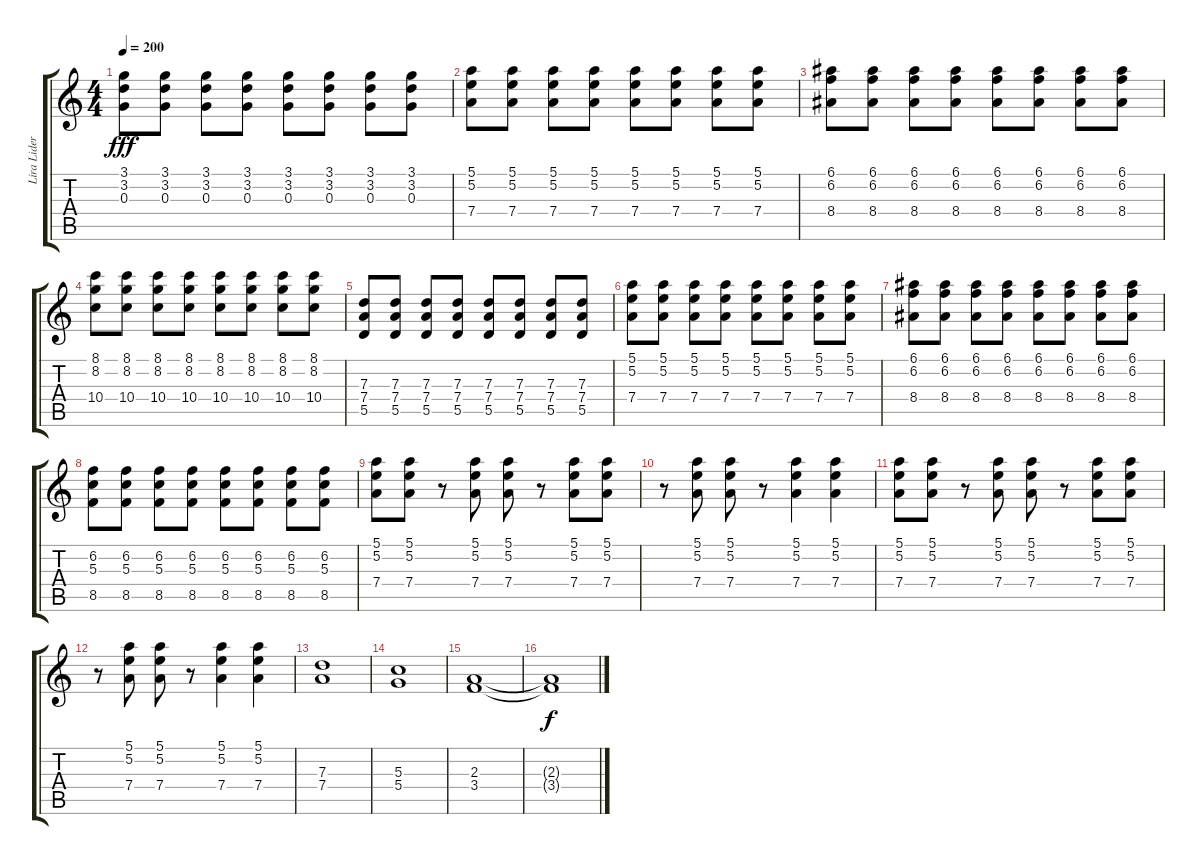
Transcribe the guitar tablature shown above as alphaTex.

\track ("Lira Lider" "Lira Lider") {instrument distortionguitar}
\staff {score tabs}
\tuning (E4 B3 G3 D3 A2 E2) {hide}
\ts (4 4)
\tempo 200
\clef g2
\ks c
(3.1 3.2 0.3).8{dy fff} (3.1 3.2 0.3).8 (3.1 3.2 0.3).8 (3.1 3.2 0.3).8 (3.1 3.2 0.3).8 (3.1 3.2 0.3).8 (3.1 3.2 0.3).8 (3.1 3.2 0.3).8 |
(5.1 5.2 7.4).8 (5.1 5.2 7.4).8 (5.1 5.2 7.4).8 (5.1 5.2 7.4).8 (5.1 5.2 7.4).8 (5.1 5.2 7.4).8 (5.1 5.2 7.4).8 (5.1 5.2 7.4).8 |
(6.1 6.2 8.4).8 (6.1 6.2 8.4).8 (6.1 6.2 8.4).8 (6.1 6.2 8.4).8 (6.1 6.2 8.4).8 (6.1 6.2 8.4).8 (6.1 6.2 8.4).8 (6.1 6.2 8.4).8 |
(8.1 8.2 10.4).8 (8.1 8.2 10.4).8 (8.1 8.2 10.4).8 (8.1 8.2 10.4).8 (8.1 8.2 10.4).8 (8.1 8.2 10.4).8 (8.1 8.2 10.4).8 (8.1 8.2 10.4).8 |
(7.3 7.4 5.5).8 (7.3 7.4 5.5).8 (7.3 7.4 5.5).8 (7.3 7.4 5.5).8 (7.3 7.4 5.5).8 (7.3 7.4 5.5).8 (7.3 7.4 5.5).8 (7.3 7.4 5.5).8 |
(5.1 5.2 7.4).8 (5.1 5.2 7.4).8 (5.1 5.2 7.4).8 (5.1 5.2 7.4).8 (5.1 5.2 7.4).8 (5.1 5.2 7.4).8 (5.1 5.2 7.4).8 (5.1 5.2 7.4).8 |
(6.1 6.2 8.4).8 (6.1 6.2 8.4).8 (6.1 6.2 8.4).8 (6.1 6.2 8.4).8 (6.1 6.2 8.4).8 (6.1 6.2 8.4).8 (6.1 6.2 8.4).8 (6.1 6.2 8.4).8 |
(6.2 5.3 8.5).8 (6.2 5.3 8.5).8 (6.2 5.3 8.5).8 (6.2 5.3 8.5).8 (6.2 5.3 8.5).8 (6.2 5.3 8.5).8 (6.2 5.3 8.5).8 (6.2 5.3 8.5).8 |
(5.1 5.2 7.4).8 (5.1 5.2 7.4).8 r.8 (5.1 5.2 7.4).8 (5.1 5.2 7.4).8 r.8 (5.1 5.2 7.4).8 (5.1 5.2 7.4).8 |
r.8 (5.1 5.2 7.4).8 (5.1 5.2 7.4).8 r.8 (5.1 5.2 7.4).4 (5.1 5.2 7.4).4 |
(5.1 5.2 7.4).8 (5.1 5.2 7.4).8 r.8 (5.1 5.2 7.4).8 (5.1 5.2 7.4).8 r.8 (5.1 5.2 7.4).8 (5.1 5.2 7.4).8 |
r.8 (5.1 5.2 7.4).8 (5.1 5.2 7.4).8 r.8 (5.1 5.2 7.4).4 (5.1 5.2 7.4).4 |
(7.3 7.4).1 |
(5.3 5.4).1 |
(2.3 3.4).1 |
(2.3{t} 3.4{t}).1{dy f}
